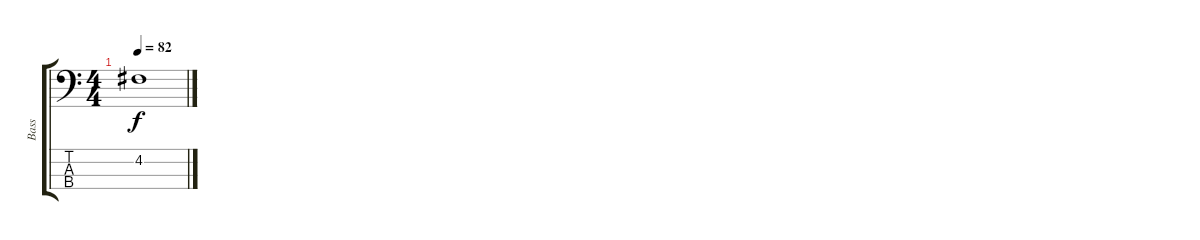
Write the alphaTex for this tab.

\track ("Bass" "Bass") {instrument electricbasspick}
\staff {score tabs}
\tuning (G2 D2 A1 E1) {hide}
\ts (4 4)
\tempo 82
\clef f4
\ks c
4.2.1{dy f}
